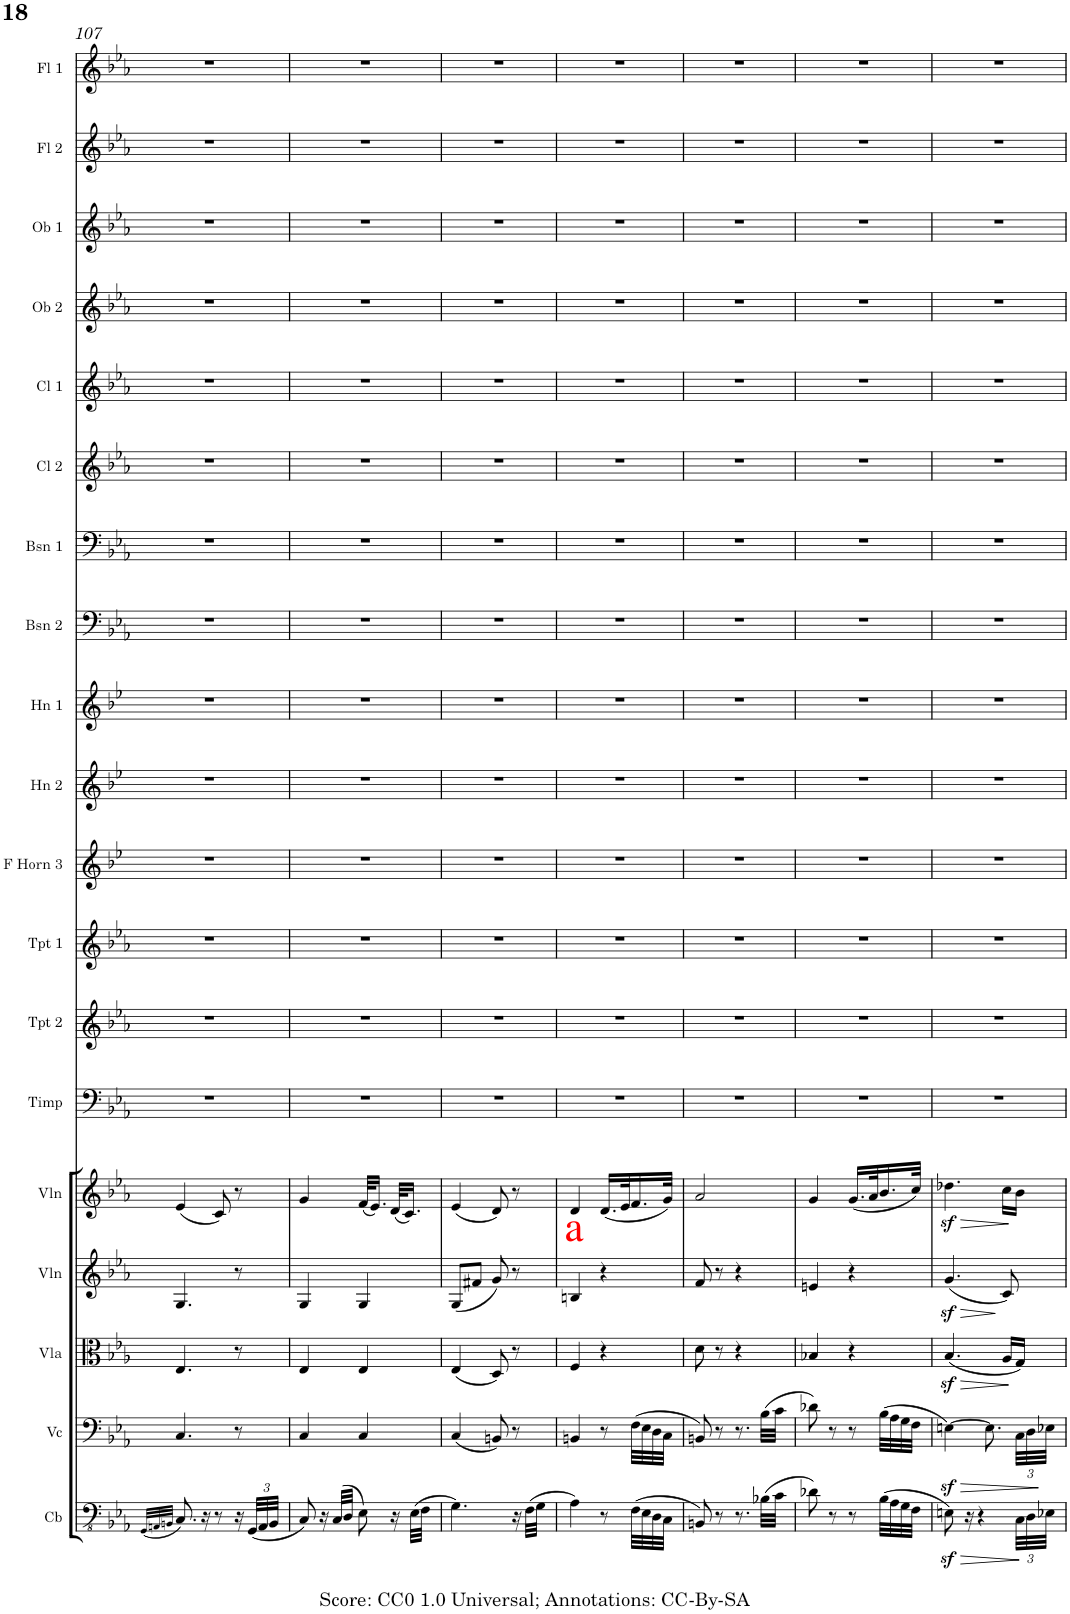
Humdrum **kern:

**kern	**dynam	**kern	**dynam	**kern	**dynam	**kern	**dynam	**kern	**text	**dynam	**kern	**kern	**kern	**kern	**kern	**kern	**kern	**kern	**kern	**kern	**kern	**kern	**kern	**kern
*part19	*part19	*part18	*part18	*part17	*part17	*part16	*part16	*part15	*part15	*part15	*part14	*part13	*part12	*part11	*part10	*part9	*part8	*part7	*part6	*part5	*part4	*part3	*part2	*part1
*staff19	*staff19	*staff18	*staff18	*staff17	*staff17	*staff16	*staff16	*staff15	*staff15	*staff15	*staff14	*staff13	*staff12	*staff11	*staff10	*staff9	*staff8	*staff7	*staff6	*staff5	*staff4	*staff3	*staff2	*staff1
*I"Contrabass	*	*I"Violoncello	*	*I"Viola	*	*I"Violin	*	*I"Violin	*	*	*I"Timpani	*I"C Trumpet 2	*I"C Trumpet 1	*I"F Horn 3	*I"F Horn 2	*I"F Horn 1	*I"Bassoon 2	*I"Bassoon 1	*I"Bb Clarinet 2	*I"Bb Clarinet 1	*I"Oboe 2	*I"Oboe 1	*I"Flute 2	*I"Flute 1
*I'Cb	*	*I'Vc	*	*I'Vla	*	*I'Vln	*	*I'Vln	*	*	*I'Timp	*I'Tpt 2	*I'Tpt 1	*I'F Horn 3	*I'Hn 2	*I'Hn 1	*I'Bsn 2	*I'Bsn 1	*I'Cl 2	*I'Cl 1	*I'Ob 2	*I'Ob 1	*I'Fl 2	*I'Fl 1
!!LO:PB:g=z
*clefFv4	*	*clefF4	*	*clefC3	*	*clefG2	*	*clefG2	*	*	*clefF4	*clefG2	*clefG2	*clefG2	*clefG2	*clefG2	*clefF4	*clefF4	*clefG2	*clefG2	*clefG2	*clefG2	*clefG2	*clefG2
*	*	*	*	*	*	*	*	*	*	*	*	*	*	*Trd4c7	*Trd4c7	*Trd4c7	*	*	*Trd1c2	*Trd1c2	*	*	*	*
*k[b-e-a-]	*	*k[b-e-a-]	*	*k[b-e-a-]	*	*k[b-e-a-]	*	*k[b-e-a-]	*	*	*k[b-e-a-]	*k[b-e-a-]	*k[b-e-a-]	*k[b-e-]	*k[b-e-]	*k[b-e-]	*k[b-e-a-]	*k[b-e-a-]	*k[b-e-a-]	*k[b-e-a-]	*k[b-e-a-]	*k[b-e-a-]	*k[b-e-a-]	*k[b-e-a-]
*E-:	*	*E-:	*	*E-:	*	*E-:	*	*E-:	*	*	*	*	*	*	*	*	*E-:	*E-:	*	*	*E-:	*E-:	*E-:	*E-:
*M2/4	*	*M2/4	*	*M2/4	*	*M2/4	*	*M2/4	*	*	*M2/4	*M2/4	*M2/4	*M2/4	*M2/4	*M2/4	*M2/4	*M2/4	*M2/4	*M2/4	*M2/4	*M2/4	*M2/4	*M2/4
=107	=107	=107	=107	=107	=107	=107	=107	=107	=107	=107	=107	=107	=107	=107	=107	=107	=107	=107	=107	=107	=107	=107	=107	=107
(32qGGG/LLL	.	.	.	.	.	.	.	.	.	.	.	.	.	.	.	.	.	.	.	.	.	.	.	.
32qAAAn/	.	.	.	.	.	.	.	.	.	.	.	.	.	.	.	.	.	.	.	.	.	.	.	.
32qBBBn/JJJ	.	.	.	.	.	.	.	.	.	.	.	.	.	.	.	.	.	.	.	.	.	.	.	.
8.CC/)	.	4.C/	.	4.E-/	.	4.G/	.	(4e-/	.	.	2r	2r	2r	2r	2r	2r	2r	2r	2r	2r	2r	2r	2r	2r
16r	.	.	.	.	.	.	.	.	.	.	.	.	.	.	.	.	.	.	.	.	.	.	.	.
8r	.	.	.	.	.	.	.	8c/)	.	.	.	.	.	.	.	.	.	.	.	.	.	.	.	.
16r	.	8r	.	8r	.	8r	.	8r	.	.	.	.	.	.	.	.	.	.	.	.	.	.	.	.
*Xbrackettup	*	*	*	*	*	*	*	*	*	*	*	*	*	*	*	*	*	*	*	*	*	*	*	*
(48GGG/LLL	.	.	.	.	.	.	.	.	.	.	.	.	.	.	.	.	.	.	.	.	.	.	.	.
48AAA/	.	.	.	.	.	.	.	.	.	.	.	.	.	.	.	.	.	.	.	.	.	.	.	.
48BBB/JJJ	.	.	.	.	.	.	.	.	.	.	.	.	.	.	.	.	.	.	.	.	.	.	.	.
=108	=108	=108	=108	=108	=108	=108	=108	=108	=108	=108	=108	=108	=108	=108	=108	=108	=108	=108	=108	=108	=108	=108	=108	=108
8CC/)	.	4C/	.	4E-/	.	4G/	.	4g/	.	.	2r	2r	2r	2r	2r	2r	2r	2r	2r	2r	2r	2r	2r	2r
16r	.	.	.	.	.	.	.	.	.	.	.	.	.	.	.	.	.	.	.	.	.	.	.	.
(32CC/LLL	.	.	.	.	.	.	.	.	.	.	.	.	.	.	.	.	.	.	.	.	.	.	.	.
32DD/JJJ	.	.	.	.	.	.	.	.	.	.	.	.	.	.	.	.	.	.	.	.	.	.	.	.
8EE-\)	.	4C/	.	4E-/	.	4G/	.	(32f/KLL	.	.	.	.	.	.	.	.	.	.	.	.	.	.	.	.
.	.	.	.	.	.	.	.	16.e-/JJ)	.	.	.	.	.	.	.	.	.	.	.	.	.	.	.	.
16r	.	.	.	.	.	.	.	(32d/KLL	.	.	.	.	.	.	.	.	.	.	.	.	.	.	.	.
.	.	.	.	.	.	.	.	16.c/JJ)	.	.	.	.	.	.	.	.	.	.	.	.	.	.	.	.
(32EE-\LLL	.	.	.	.	.	.	.	.	.	.	.	.	.	.	.	.	.	.	.	.	.	.	.	.
32FF\JJJ	.	.	.	.	.	.	.	.	.	.	.	.	.	.	.	.	.	.	.	.	.	.	.	.
=109	=109	=109	=109	=109	=109	=109	=109	=109	=109	=109	=109	=109	=109	=109	=109	=109	=109	=109	=109	=109	=109	=109	=109	=109
4.GG\)	.	(4C/	.	(4E-/	.	(8G/L	.	(4e-/	.	.	2r	2r	2r	2r	2r	2r	2r	2r	2r	2r	2r	2r	2r	2r
.	.	.	.	.	.	8f#X/J	.	.	.	.	.	.	.	.	.	.	.	.	.	.	.	.	.	.
.	.	8BBn/)	.	8D/)	.	8g/)	.	8d/)	.	.	.	.	.	.	.	.	.	.	.	.	.	.	.	.
16r	.	8r	.	8r	.	8r	.	8r	.	.	.	.	.	.	.	.	.	.	.	.	.	.	.	.
(32FF\LLL	.	.	.	.	.	.	.	.	.	.	.	.	.	.	.	.	.	.	.	.	.	.	.	.
32GG\JJJ	.	.	.	.	.	.	.	.	.	.	.	.	.	.	.	.	.	.	.	.	.	.	.	.
=110	=110	=110	=110	=110	=110	=110	=110	=110	=110	=110	=110	=110	=110	=110	=110	=110	=110	=110	=110	=110	=110	=110	=110	=110
!	!	!	!	!	!	!	!	!	!LO:LY:b:color=#FF0000	!	!	!	!	!	!	!	!	!	!	!	!	!	!	!
4AA-\)	.	4BBn/	.	4F/	.	4Bn/	.	4d/	a	.	2r	2r	2r	2r	2r	2r	2r	2r	2r	2r	2r	2r	2r	2r
8r	.	8r	.	4r	.	4r	.	(16.d/LL	.	.	.	.	.	.	.	.	.	.	.	.	.	.	.	.
.	.	.	.	.	.	.	.	32e-/K	.	.	.	.	.	.	.	.	.	.	.	.	.	.	.	.
(32FF\LLL	.	(32F\LLL	.	.	.	.	.	16.f/	.	.	.	.	.	.	.	.	.	.	.	.	.	.	.	.
32EE-\	.	32E-\	.	.	.	.	.	.	.	.	.	.	.	.	.	.	.	.	.	.	.	.	.	.
32DD\	.	32D\	.	.	.	.	.	.	.	.	.	.	.	.	.	.	.	.	.	.	.	.	.	.
32CC\JJJ	.	32C\JJJ	.	.	.	.	.	32g/JJk)	.	.	.	.	.	.	.	.	.	.	.	.	.	.	.	.
=111	=111	=111	=111	=111	=111	=111	=111	=111	=111	=111	=111	=111	=111	=111	=111	=111	=111	=111	=111	=111	=111	=111	=111	=111
8BBBn/)	.	8BBn/)	.	8d\	.	8f/	.	2a-/	.	.	2r	2r	2r	2r	2r	2r	2r	2r	2r	2r	2r	2r	2r	2r
8r	.	8r	.	8r	.	8r	.	.	.	.	.	.	.	.	.	.	.	.	.	.	.	.	.	.
8.r	.	8.r	.	4r	.	4r	.	.	.	.	.	.	.	.	.	.	.	.	.	.	.	.	.	.
(32BB-X\LLL	.	(32B-\LLL	.	.	.	.	.	.	.	.	.	.	.	.	.	.	.	.	.	.	.	.	.	.
32C\JJJ	.	32c\JJJ	.	.	.	.	.	.	.	.	.	.	.	.	.	.	.	.	.	.	.	.	.	.
=112	=112	=112	=112	=112	=112	=112	=112	=112	=112	=112	=112	=112	=112	=112	=112	=112	=112	=112	=112	=112	=112	=112	=112	=112
8D-X\)	.	8d-X\)	.	4B-X/	.	4en/	.	4g/	.	.	2r	2r	2r	2r	2r	2r	2r	2r	2r	2r	2r	2r	2r	2r
8r	.	8r	.	.	.	.	.	.	.	.	.	.	.	.	.	.	.	.	.	.	.	.	.	.
8r	.	8r	.	4r	.	4r	.	(16.g/LL	.	.	.	.	.	.	.	.	.	.	.	.	.	.	.	.
.	.	.	.	.	.	.	.	32a-/K	.	.	.	.	.	.	.	.	.	.	.	.	.	.	.	.
(32BB-\LLL	.	(32B-\LLL	.	.	.	.	.	16.b-/	.	.	.	.	.	.	.	.	.	.	.	.	.	.	.	.
32AA-\	.	32A-\	.	.	.	.	.	.	.	.	.	.	.	.	.	.	.	.	.	.	.	.	.	.
32GG\	.	32G\	.	.	.	.	.	.	.	.	.	.	.	.	.	.	.	.	.	.	.	.	.	.
32FF\JJJ	.	32F\JJJ	.	.	.	.	.	32cc/JJk)	.	.	.	.	.	.	.	.	.	.	.	.	.	.	.	.
=113	=113	=113	=113	=113	=113	=113	=113	=113	=113	=113	=113	=113	=113	=113	=113	=113	=113	=113	=113	=113	=113	=113	=113	=113
!	!LO:HP:b	!	!LO:HP:b	!	!LO:HP:b	!	!LO:HP:b	!	!	!LO:HP:b	!	!	!	!	!	!	!	!	!	!	!	!	!	!
8EEnz<\)	>	[4Enz<\)	>	(4.B-z</	>	(4.gz</	>	4.dd-Xz<\	.	>	2r	2r	2r	2r	2r	2r	2r	2r	2r	2r	2r	2r	2r	2r
16r	.	.	.	.	.	.	.	.	.	.	.	.	.	.	.	.	.	.	.	.	.	.	.	.
4r	.	.	.	.	.	.	.	.	.	.	.	.	.	.	.	.	.	.	.	.	.	.	.	.
.	.	8.E\]	.	.	.	.	.	.	.	.	.	.	.	.	.	.	.	.	.	.	.	.	.	.
.	.	.	.	16A-/LL	.	8c/)	]	16cc\LL	.	.	.	.	.	.	.	.	.	.	.	.	.	.	.	.
*	*	*Xbrackettup	*	*	*	*	*	*	*	*	*	*	*	*	*	*	*	*	*	*	*	*	*	*
48CC\LLL	.	48C\LLL	.	16G/JJ)	]	.	.	16b-\JJ	.	]	.	.	.	.	.	.	.	.	.	.	.	.	.	.
48DD\	]	48D\	.	.	.	.	.	.	.	.	.	.	.	.	.	.	.	.	.	.	.	.	.	.
48EE-X\JJJ	.	48E-X\JJJ	]	.	.	.	.	.	.	.	.	.	.	.	.	.	.	.	.	.	.	.	.	.
=	=	=	=	=	=	=	=	=	=	=	=	=	=	=	=	=	=	=	=	=	=	=	=	=
*-	*-	*-	*-	*-	*-	*-	*-	*-	*-	*-	*-	*-	*-	*-	*-	*-	*-	*-	*-	*-	*-	*-	*-	*-
